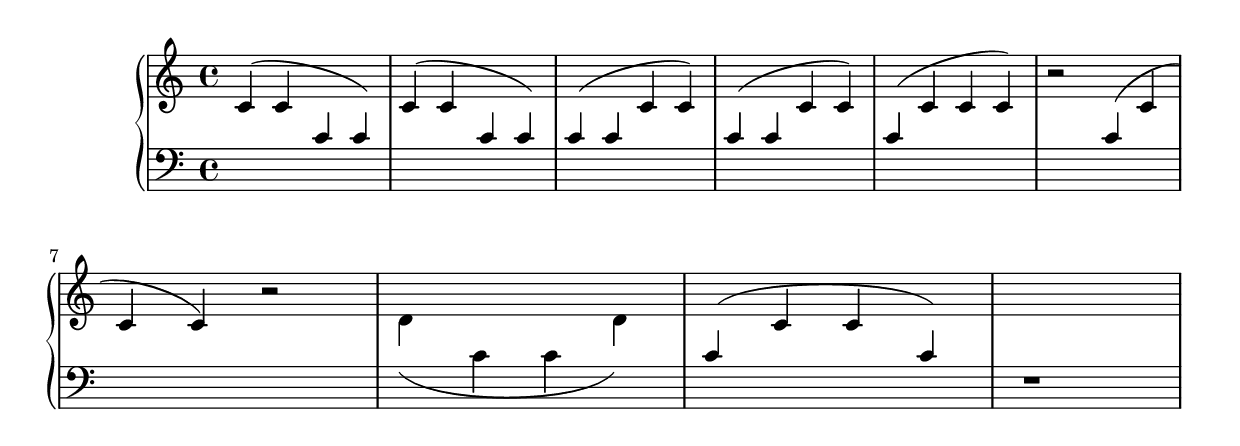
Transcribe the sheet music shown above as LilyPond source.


\version "2.4.0"
\header{
texidoc="
Slurs behave decently when broken across a linebreak.
"
}

	
\score{
	\context PianoStaff <<
	\context Staff = "one" \relative c'{
		\stemUp \slurUp
		 c4( c \change Staff=two c  c) |
		\change Staff=one
		\stemUp \slurUp
		 c4( c \change Staff=two c  c) |
		\stemUp \slurUp
		 c4( c \change Staff=one c  c) |
		\change Staff=two
		\stemUp \slurUp
		 c4( c \change Staff=one c  c) |
		\change Staff=two
		\stemUp \slurUp
		 c4( \change Staff=one c c  c) |
		r2
		\change Staff=two
		\stemUp \slurUp
		 c4( \change Staff=one c
		   \break
		c  c)
		r2
%		\stemDown \slurDown
%		 c4( \change Staff=two c c \change Staff=one  c)
		\stemDown \slurDown
		 d4( \change Staff=two c c \change Staff=one  d)
		\change Staff=two
		\stemUp \slurUp
		 c4( \change Staff=one c c \change Staff=two  c)
		r1
	}
	\context Staff = "two" \relative c'{
		\clef bass
		s1 s1 s1 s1 s1 s1 s1 s1 s1 s1
	}
	>>
}



